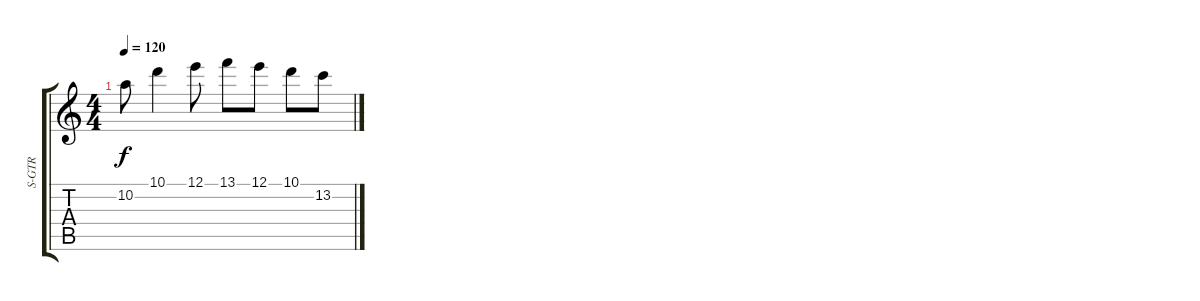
\track ("S-GTR" "S-GTR") {instrument overdrivenguitar}
\staff {score tabs}
\tuning (E4 B3 G3 D3 A2 E2) {hide}
\ts (4 4)
\tempo 120
\clef g2
\ks c
10.2.8{dy f} 10.1.4 12.1.8 13.1.8 12.1.8 10.1.8 13.2.8
